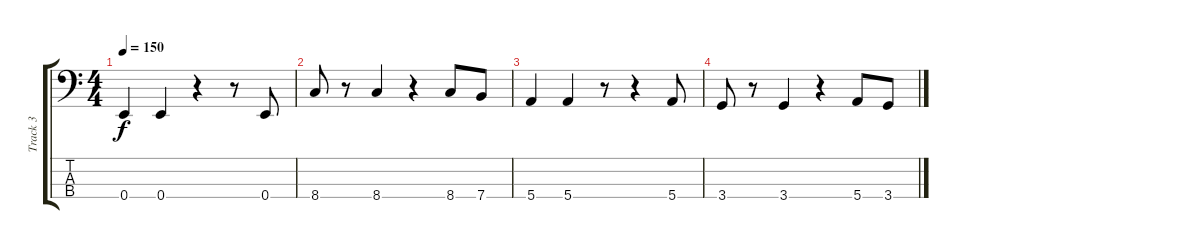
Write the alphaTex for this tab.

\track ("Track 3" "Track 3") {instrument electricbassfinger}
\staff {score tabs}
\tuning (G2 D2 A1 E1) {hide}
\ts (4 4)
\tempo 150
\clef f4
\ks c
0.4.4{dy f} 0.4.4 r.4 r.8 0.4.8 |
8.4.8 r.8 8.4.4 r.4 8.4.8 7.4.8 |
5.4.4 5.4.4 r.8 r.4 5.4.8 |
3.4.8 r.8 3.4.4 r.4 5.4.8 3.4.8
